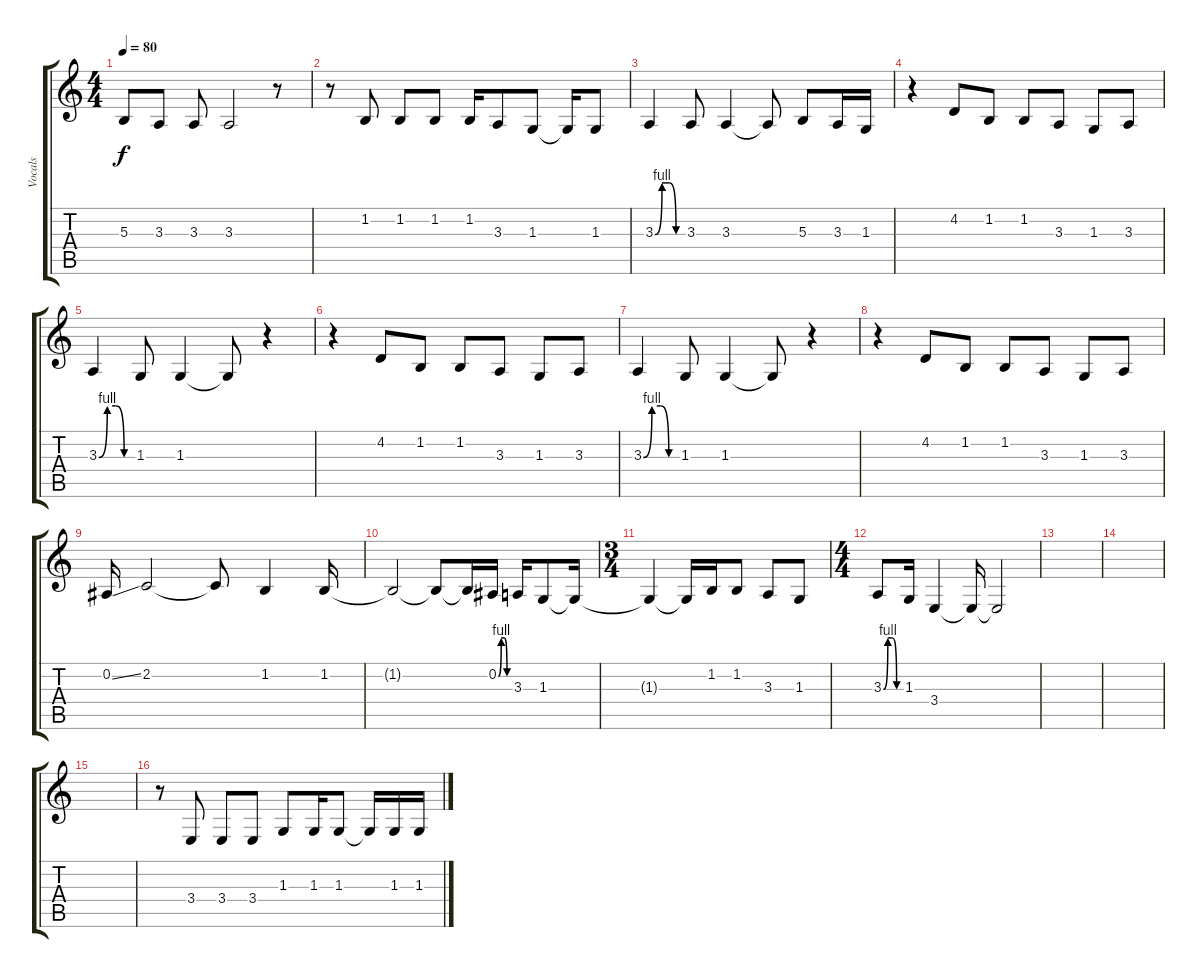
\track ("Vocals" "Vocals") {instrument lead2sawtooth}
\staff {score tabs}
\tuning (Eb4 Bb3 Gb3 Db3 Ab2 Eb2) {hide}
\ts (4 4)
\tempo 80
\clef g2
\ks c
5.3.8{dy f} 3.3.8 3.3.8 3.3.2 r.8 |
r.8 1.2.8 1.2.8 1.2.8 1.2.16 3.3.8 1.3.8 1.3{t}.16 1.3.8 |
3.3{be (custom 0 0 15 4 30 4 45 0 60 0)}.4 3.3.8 3.3.4 3.3{t}.8 5.3.8 3.3.16 1.3.16 |
r.4 4.2.8 1.2.8 1.2.8 3.3.8 1.3.8 3.3.8 |
3.3{be (custom 0 0 15 4 30 4 45 0 60 0)}.4 1.3.8 1.3.4 1.3{t}.8 r.4 |
r.4 4.2.8 1.2.8 1.2.8 3.3.8 1.3.8 3.3.8 |
3.3{be (custom 0 0 15 4 30 4 45 0 60 0)}.4 1.3.8 1.3.4 1.3{t}.8 r.4 |
r.4 4.2.8 1.2.8 1.2.8 3.3.8 1.3.8 3.3.8 |
0.2{ss}.16 2.2.2 2.2{t}.8 1.2.4 1.2.16 |
1.2{t}.2 1.2{t}.8 1.2{t}.16 0.2{be (custom 0 0 15 4 30 4 45 0 60 0)}.16 3.3.16 1.3.8 1.3{t}.16 |
\ts (3 4)
1.3{t}.4 1.3{t}.16 1.2.16 1.2.8 3.3.8 1.3.8 |
\ts (4 4)
3.3{be (custom 0 0 15 4 30 4 45 0 60 0)}.8 1.3.16 3.4.4 3.4{t}.16 3.4{t}.2 |
|
|
|
r.8 3.4.8 3.4.8 3.4.8 1.3.8 1.3.16 1.3.8 1.3{t}.16 1.3.16 1.3.16
